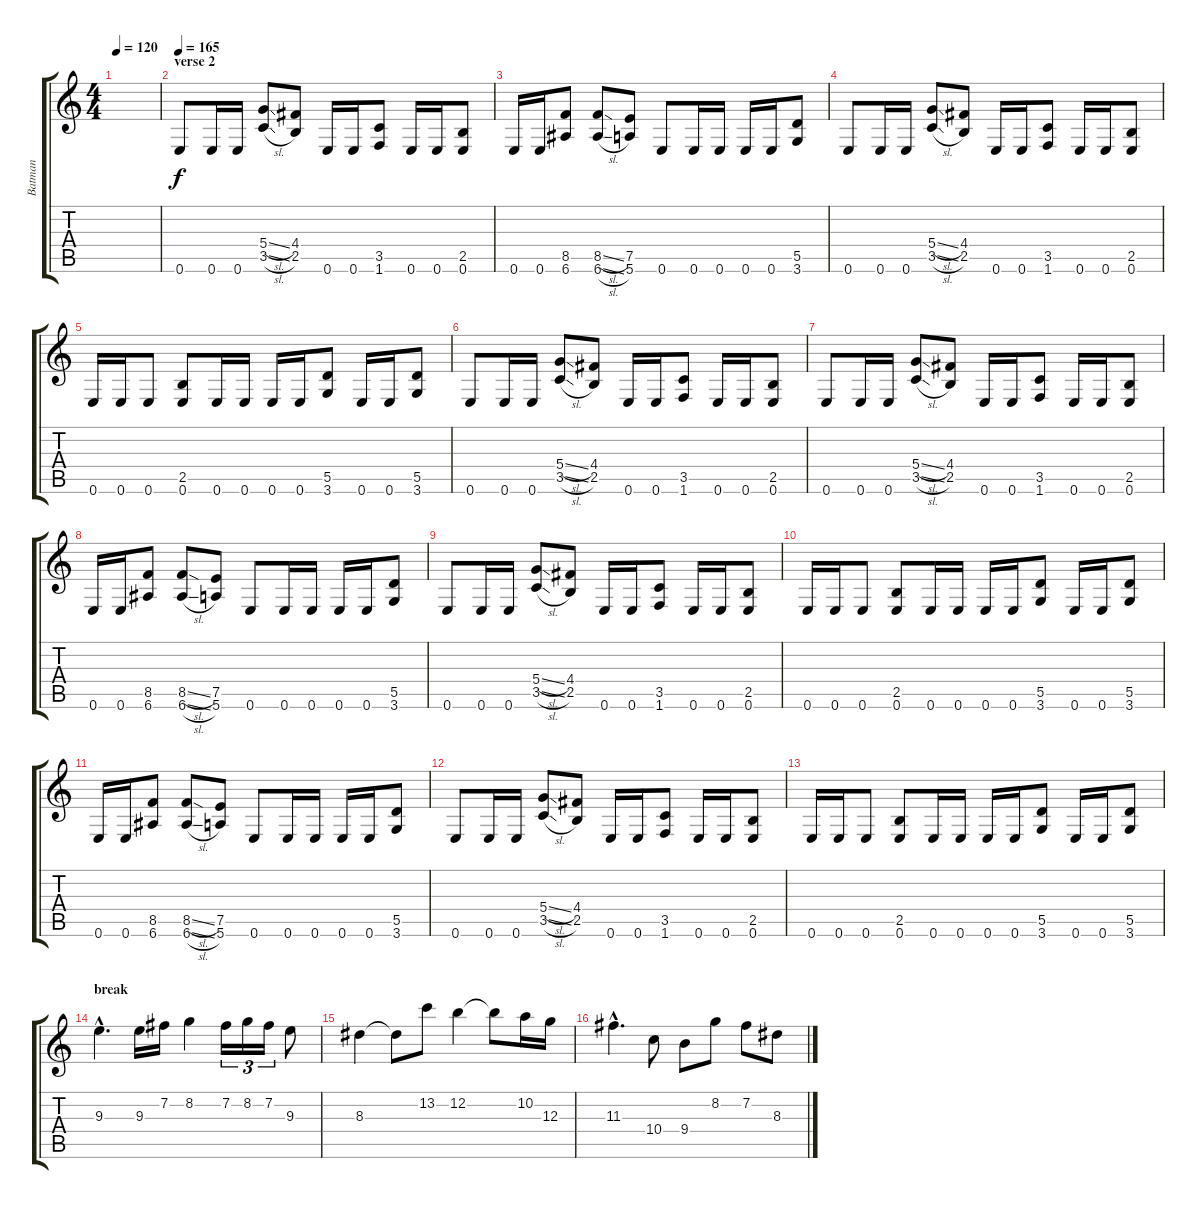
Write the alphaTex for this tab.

\track ("Batman" "Batman") {instrument distortionguitar}
\staff {score tabs}
\tuning (E4 B3 G3 D3 A2 E2) {hide}
\ts (4 4)
\tempo 120
\clef g2
\ks c
|
\section ("" "verse 2")
\tempo 165
0.6.8{instrument distortionguitar} 0.6.16 0.6.16 (5.4{sl} 3.5{sl}).8 (4.4 2.5).8 0.6.16 0.6.16 (3.5 1.6).8 0.6.16 0.6.16 (2.5 0.6).8 |
0.6.16 0.6.16 (8.5 6.6).8 (8.5{sl} 6.6{sl}).8 (7.5 5.6).8 0.6.8 0.6.16 0.6.16 0.6.16 0.6.16 (5.5 3.6).8 |
0.6.8 0.6.16 0.6.16 (5.4{sl} 3.5{sl}).8 (4.4 2.5).8 0.6.16 0.6.16 (3.5 1.6).8 0.6.16 0.6.16 (2.5 0.6).8 |
0.6.16 0.6.16 0.6.8 (2.5 0.6).8 0.6.16 0.6.16 0.6.16 0.6.16 (5.5 3.6).8 0.6.16 0.6.16 (5.5 3.6).8 |
0.6.8 0.6.16 0.6.16 (5.4{sl} 3.5{sl}).8 (4.4 2.5).8 0.6.16 0.6.16 (3.5 1.6).8 0.6.16 0.6.16 (2.5 0.6).8 |
0.6.8 0.6.16 0.6.16 (5.4{sl} 3.5{sl}).8 (4.4 2.5).8 0.6.16 0.6.16 (3.5 1.6).8 0.6.16 0.6.16 (2.5 0.6).8 |
0.6.16 0.6.16 (8.5 6.6).8 (8.5{sl} 6.6{sl}).8 (7.5 5.6).8 0.6.8 0.6.16 0.6.16 0.6.16 0.6.16 (5.5 3.6).8 |
0.6.8 0.6.16 0.6.16 (5.4{sl} 3.5{sl}).8 (4.4 2.5).8 0.6.16 0.6.16 (3.5 1.6).8 0.6.16 0.6.16 (2.5 0.6).8 |
0.6.16 0.6.16 0.6.8 (2.5 0.6).8 0.6.16 0.6.16 0.6.16 0.6.16 (5.5 3.6).8 0.6.16 0.6.16 (5.5 3.6).8 |
0.6.16 0.6.16 (8.5 6.6).8 (8.5{sl} 6.6{sl}).8 (7.5 5.6).8 0.6.8 0.6.16 0.6.16 0.6.16 0.6.16 (5.5 3.6).8 |
0.6.8 0.6.16 0.6.16 (5.4{sl} 3.5{sl}).8 (4.4 2.5).8 0.6.16 0.6.16 (3.5 1.6).8 0.6.16 0.6.16 (2.5 0.6).8 |
0.6.16 0.6.16 0.6.8 (2.5 0.6).8 0.6.16 0.6.16 0.6.16 0.6.16 (5.5 3.6).8 0.6.16 0.6.16 (5.5 3.6).8 |
\section ("" "break")
9.3{hac}.4{d} 9.3.16 7.2.16 8.2.4 7.2.16{tu (3 2)} 8.2.16{tu (3 2)} 7.2.16{tu (3 2)} 9.3.8 |
8.3.4 8.3{t}.8 13.2.8 12.2.4 12.2{t}.8 10.2.16 12.3.16 |
11.3{hac}.4{d} 10.4.8 9.4.8 8.2.8 7.2.8 8.3.8
